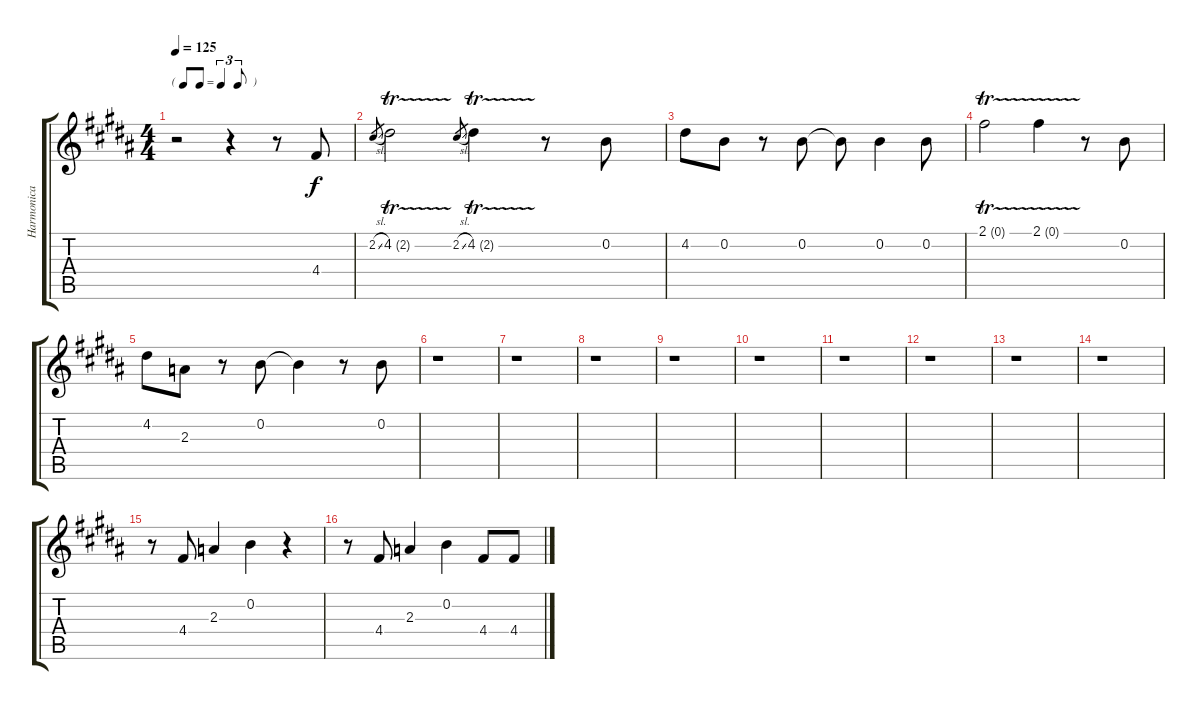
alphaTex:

\track ("Harmonica" "Harmonica") {instrument harmonica}
\staff {score tabs}
\tuning (E5 B4 G4 D4 A3 E3) {hide}
\ts (4 4)
\tf triplet8th
\tempo 125
\clef g2
\ks b
r.2{dy f} r.4 r.8 4.4.8 |
2.2{sl}.8{gr} 4.2{tr (2 32)}.2 2.2{sl}.8{gr} 4.2{tr (2 32)}.4 r.8 0.2.8 |
4.2.8 0.2.8 r.8 0.2.8 0.2{t}.8 0.2.4 0.2.8 |
2.1{tr (0 32)}.2 2.1{tr (0 32)}.4 r.8 0.2.8 |
4.2.8 2.3.8 r.8 0.2.8 0.2{t}.4 r.8 0.2.8 |
r.1 |
r.1 |
r.1 |
r.1 |
r.1 |
r.1 |
r.1 |
r.1 |
r.1 |
r.8 4.4.8 2.3.4 0.2.4 r.4 |
r.8 4.4.8 2.3.4 0.2.4 4.4.8 4.4.8
